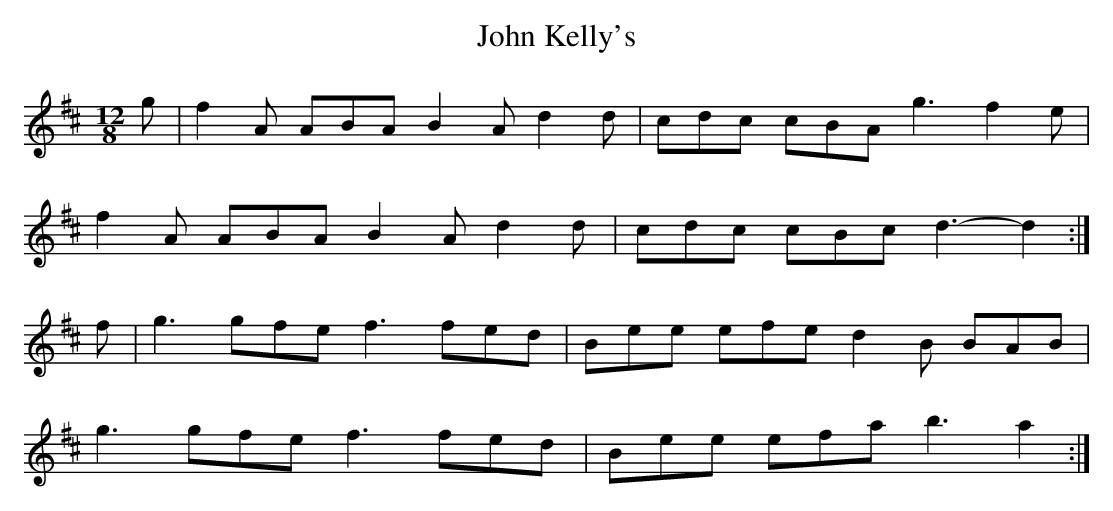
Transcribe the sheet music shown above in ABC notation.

X:1
T: John Kelly's
M: 12/8
L: 1/8
K: D
g | f2 A ABA B2 A d2 d | cdc cBA g3 f2 e |
f2 A ABA B2 A d2 d | cdc cBc d3-d2 :|
f | g3 gfe f3 fed | Bee efe d2 B BAB |
g3 gfe f3 fed | Bee efa b3 a2 :|
